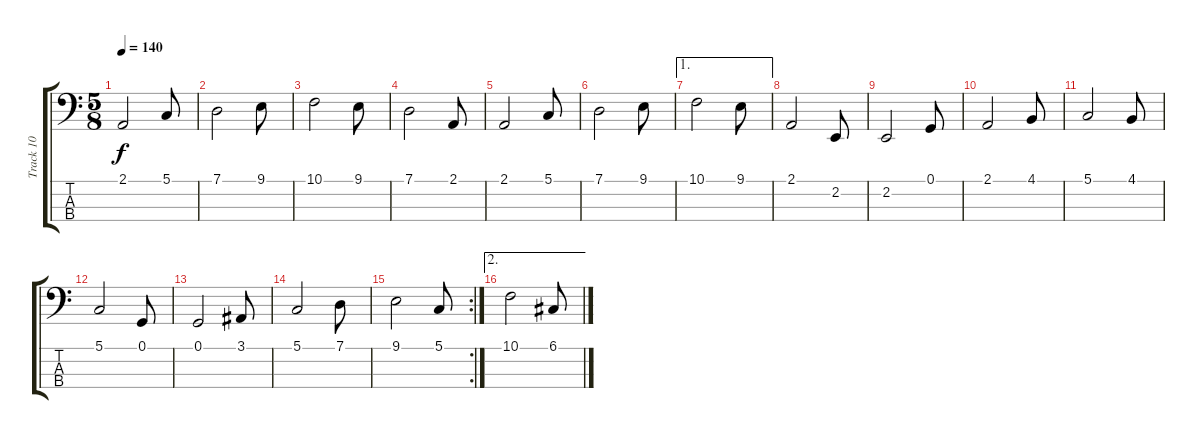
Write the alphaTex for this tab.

\track ("Track 10" "Track 10") {instrument cello}
\staff {score tabs}
\tuning (G2 D2 A1 E1) {hide}
\ts (5 8)
\tempo 140
\clef f4
\ks c
2.1.2{dy f} 5.1.8 |
7.1.2 9.1.8 |
10.1.2 9.1.8 |
7.1.2 2.1.8 |
2.1.2 5.1.8 |
7.1.2 9.1.8 |
\ae 1
10.1.2 9.1.8 |
2.1.2 2.2.8 |
2.2.2 0.1.8 |
2.1.2 4.1.8 |
5.1.2 4.1.8 |
5.1.2 0.1.8 |
0.1.2 3.1.8 |
5.1.2 7.1.8 |
\rc 2
9.1.2 5.1.8 |
\ae 2
10.1.2 6.1.8
